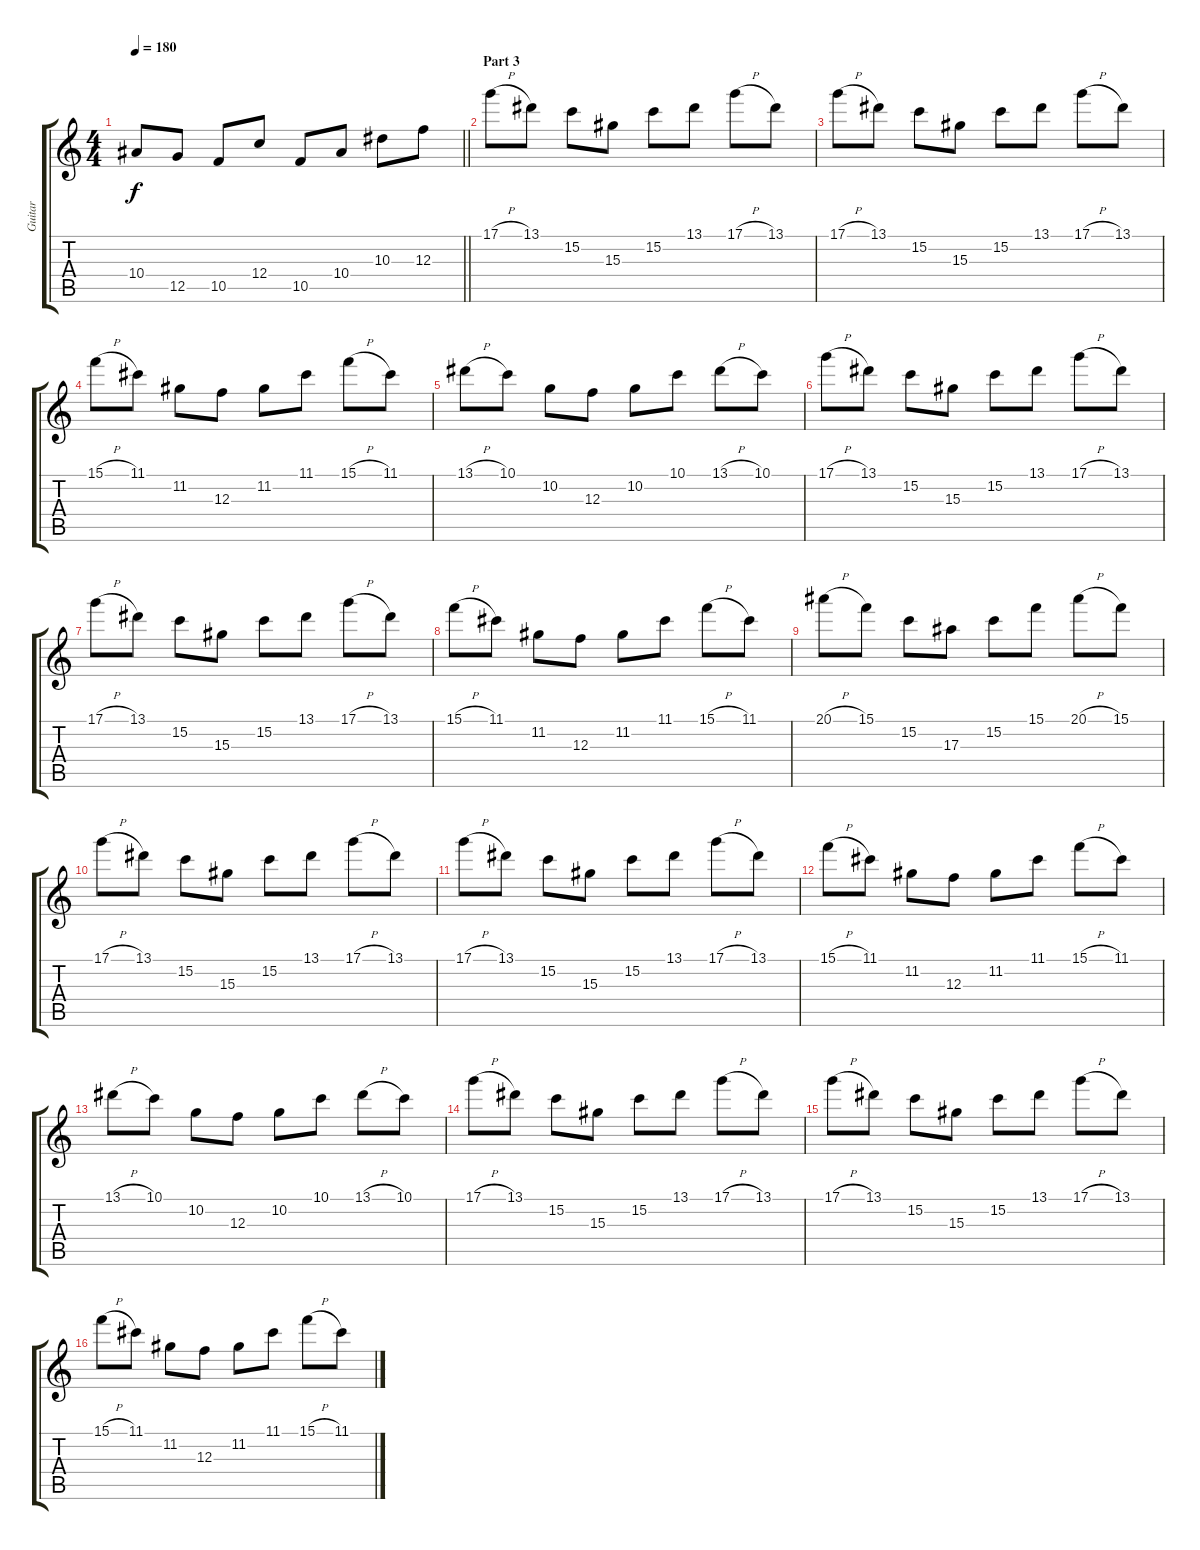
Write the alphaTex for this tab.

\track ("Guitar" "Guitar") {instrument overdrivenguitar}
\staff {score tabs}
\tuning (D4 A3 F3 C3 G2 C2) {hide}
\ts (4 4)
\tempo 180
\clef g2
\barLineRight lightlight
\ks c
10.4.8{dy f} 12.5.8 10.5.8 12.4.8 10.5.8 10.4.8 10.3.8 12.3.8 |
\section ("" "Part 3")
17.1{h}.8 13.1.8 15.2.8 15.3.8 15.2.8 13.1.8 17.1{h}.8 13.1.8 |
17.1{h}.8 13.1.8 15.2.8 15.3.8 15.2.8 13.1.8 17.1{h}.8 13.1.8 |
15.1{h}.8 11.1.8 11.2.8 12.3.8 11.2.8 11.1.8 15.1{h}.8 11.1.8 |
13.1{h}.8 10.1.8 10.2.8 12.3.8 10.2.8 10.1.8 13.1{h}.8 10.1.8 |
17.1{h}.8 13.1.8 15.2.8 15.3.8 15.2.8 13.1.8 17.1{h}.8 13.1.8 |
17.1{h}.8 13.1.8 15.2.8 15.3.8 15.2.8 13.1.8 17.1{h}.8 13.1.8 |
15.1{h}.8 11.1.8 11.2.8 12.3.8 11.2.8 11.1.8 15.1{h}.8 11.1.8 |
20.1{h}.8 15.1.8 15.2.8 17.3.8 15.2.8 15.1.8 20.1{h}.8 15.1.8 |
17.1{h}.8 13.1.8 15.2.8 15.3.8 15.2.8 13.1.8 17.1{h}.8 13.1.8 |
17.1{h}.8 13.1.8 15.2.8 15.3.8 15.2.8 13.1.8 17.1{h}.8 13.1.8 |
15.1{h}.8 11.1.8 11.2.8 12.3.8 11.2.8 11.1.8 15.1{h}.8 11.1.8 |
13.1{h}.8 10.1.8 10.2.8 12.3.8 10.2.8 10.1.8 13.1{h}.8 10.1.8 |
17.1{h}.8 13.1.8 15.2.8 15.3.8 15.2.8 13.1.8 17.1{h}.8 13.1.8 |
17.1{h}.8 13.1.8 15.2.8 15.3.8 15.2.8 13.1.8 17.1{h}.8 13.1.8 |
15.1{h}.8 11.1.8 11.2.8 12.3.8 11.2.8 11.1.8 15.1{h}.8 11.1.8
